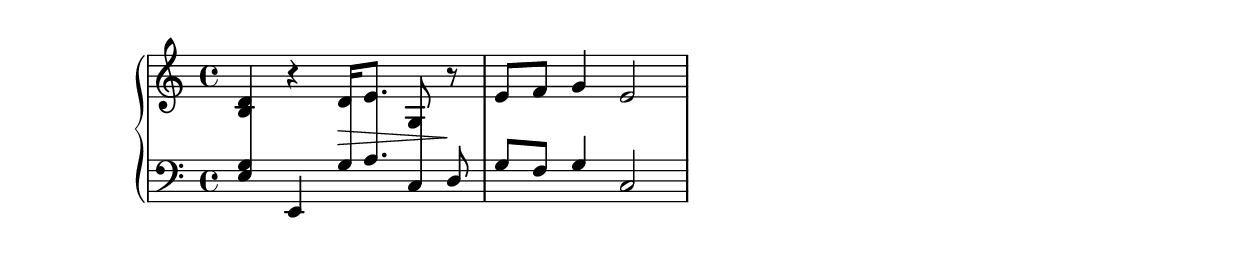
\version "2.16.0"

\header {
  lsrtags = "staff-notation, tweaks-and-overrides, contexts-and-engravers"
  texidoc = "
This snippet shows the use of the @code{Span_stem_engraver}
and @code{\crossStaff} to connect stems across staves automatically.
The stem length need not be specified, as the variable distance
between noteheads and staves is calculated automatically.
"
  doctitle = "Cross staff stems"
}

\layout {
  \context {
    \PianoStaff
    \consists #Span_stem_engraver
  }
}

{
  \new PianoStaff <<
    \new Staff {
      <b d'>4 r d'16\> e'8. g8 r\!
      e'8 f' g'4 e'2
    }
    \new Staff {
      \clef bass
      \voiceOne
      \autoBeamOff
      \crossStaff { <e g>4 e, g16 a8. c8} d
      \autoBeamOn
      g8 f g4 c2
    }
  >>
}
